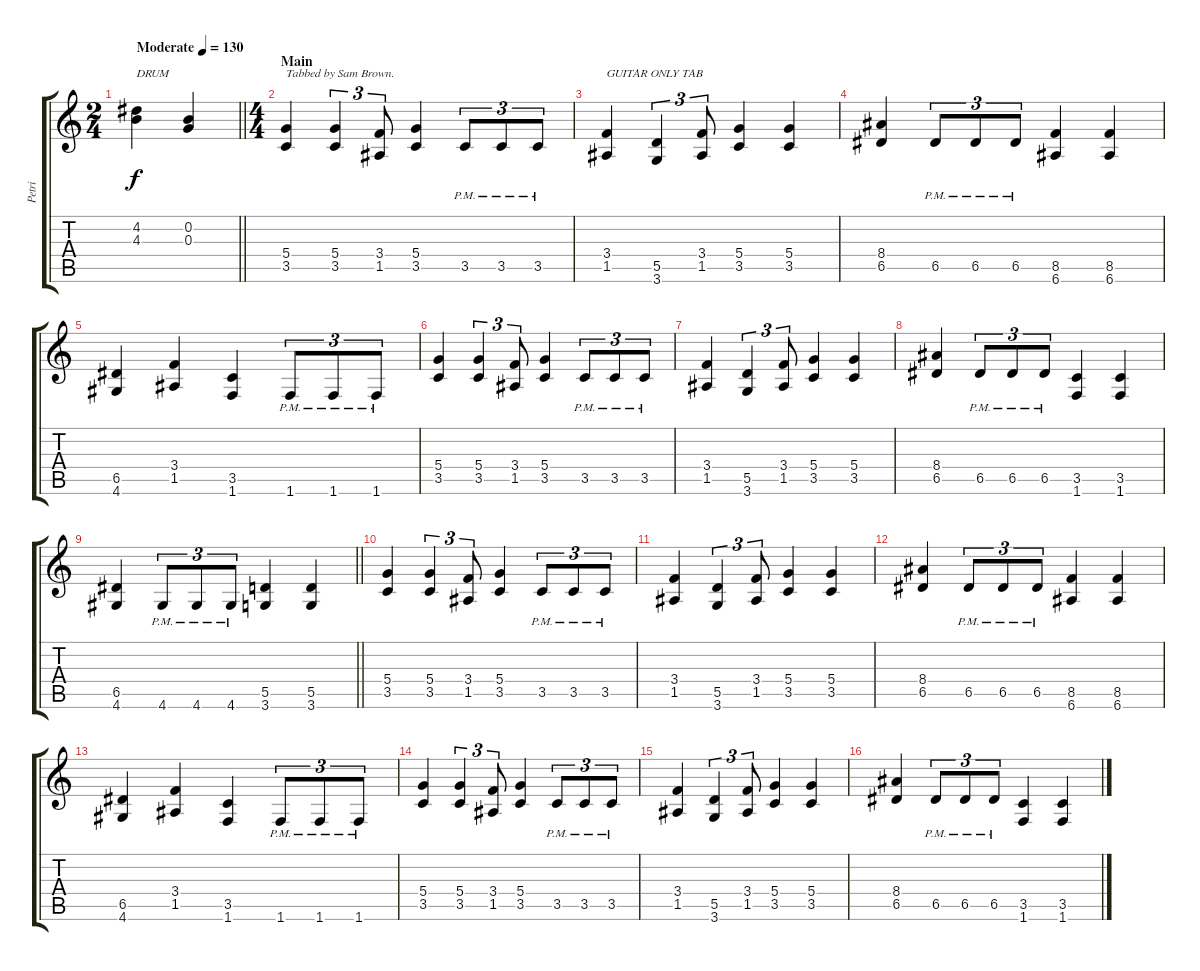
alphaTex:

\track ("Petri" "Petri") {instrument distortionguitar}
\staff {score tabs}
\tuning (E4 B3 G3 D3 A2 E2) {hide}
\ts (2 4)
\tempo (130 "Moderate")
\clef g2
\barLineRight lightlight
\ks c
(4.2 4.3).4{txt "DRUM" dy f instrument taikodrum} (0.2 0.3).4 |
\ts (4 4)
\section ("" "Main")
(5.4 3.5).4{txt "Tabbed by Sam Brown." instrument distortionguitar} (5.4 3.5).4{tu (3 2)} (3.4 1.5).8{tu (3 2)} (5.4 3.5).4 3.5{pm}.8{tu (3 2)} 3.5{pm}.8{tu (3 2)} 3.5{pm}.8{tu (3 2)} |
(3.4 1.5).4{txt "GUITAR ONLY TAB"} (5.5 3.6).4{tu (3 2)} (3.4 1.5).8{tu (3 2)} (5.4 3.5).4 (5.4 3.5).4 |
(8.4 6.5).4 6.5{pm}.8{tu (3 2)} 6.5{pm}.8{tu (3 2)} 6.5{pm}.8{tu (3 2)} (8.5 6.6).4 (8.5 6.6).4 |
(6.5 4.6).4 (3.4 1.5).4 (3.5 1.6).4 1.6{pm}.8{tu (3 2)} 1.6{pm}.8{tu (3 2)} 1.6{pm}.8{tu (3 2)} |
(5.4 3.5).4 (5.4 3.5).4{tu (3 2)} (3.4 1.5).8{tu (3 2)} (5.4 3.5).4 3.5{pm}.8{tu (3 2)} 3.5{pm}.8{tu (3 2)} 3.5{pm}.8{tu (3 2)} |
(3.4 1.5).4 (5.5 3.6).4{tu (3 2)} (3.4 1.5).8{tu (3 2)} (5.4 3.5).4 (5.4 3.5).4 |
(8.4 6.5).4 6.5{pm}.8{tu (3 2)} 6.5{pm}.8{tu (3 2)} 6.5{pm}.8{tu (3 2)} (3.5 1.6).4 (3.5 1.6).4 |
\barLineRight lightlight
(6.5 4.6).4 4.6{pm}.8{tu (3 2)} 4.6{pm}.8{tu (3 2)} 4.6{pm}.8{tu (3 2)} (5.5 3.6).4 (5.5 3.6).4 |
\section ("" "")
(5.4 3.5).4 (5.4 3.5).4{tu (3 2)} (3.4 1.5).8{tu (3 2)} (5.4 3.5).4 3.5{pm}.8{tu (3 2)} 3.5{pm}.8{tu (3 2)} 3.5{pm}.8{tu (3 2)} |
(3.4 1.5).4 (5.5 3.6).4{tu (3 2)} (3.4 1.5).8{tu (3 2)} (5.4 3.5).4 (5.4 3.5).4 |
(8.4 6.5).4 6.5{pm}.8{tu (3 2)} 6.5{pm}.8{tu (3 2)} 6.5{pm}.8{tu (3 2)} (8.5 6.6).4 (8.5 6.6).4 |
(6.5 4.6).4 (3.4 1.5).4 (3.5 1.6).4 1.6{pm}.8{tu (3 2)} 1.6{pm}.8{tu (3 2)} 1.6{pm}.8{tu (3 2)} |
(5.4 3.5).4 (5.4 3.5).4{tu (3 2)} (3.4 1.5).8{tu (3 2)} (5.4 3.5).4 3.5{pm}.8{tu (3 2)} 3.5{pm}.8{tu (3 2)} 3.5{pm}.8{tu (3 2)} |
(3.4 1.5).4 (5.5 3.6).4{tu (3 2)} (3.4 1.5).8{tu (3 2)} (5.4 3.5).4 (5.4 3.5).4 |
(8.4 6.5).4 6.5{pm}.8{tu (3 2)} 6.5{pm}.8{tu (3 2)} 6.5{pm}.8{tu (3 2)} (3.5 1.6).4 (3.5 1.6).4
